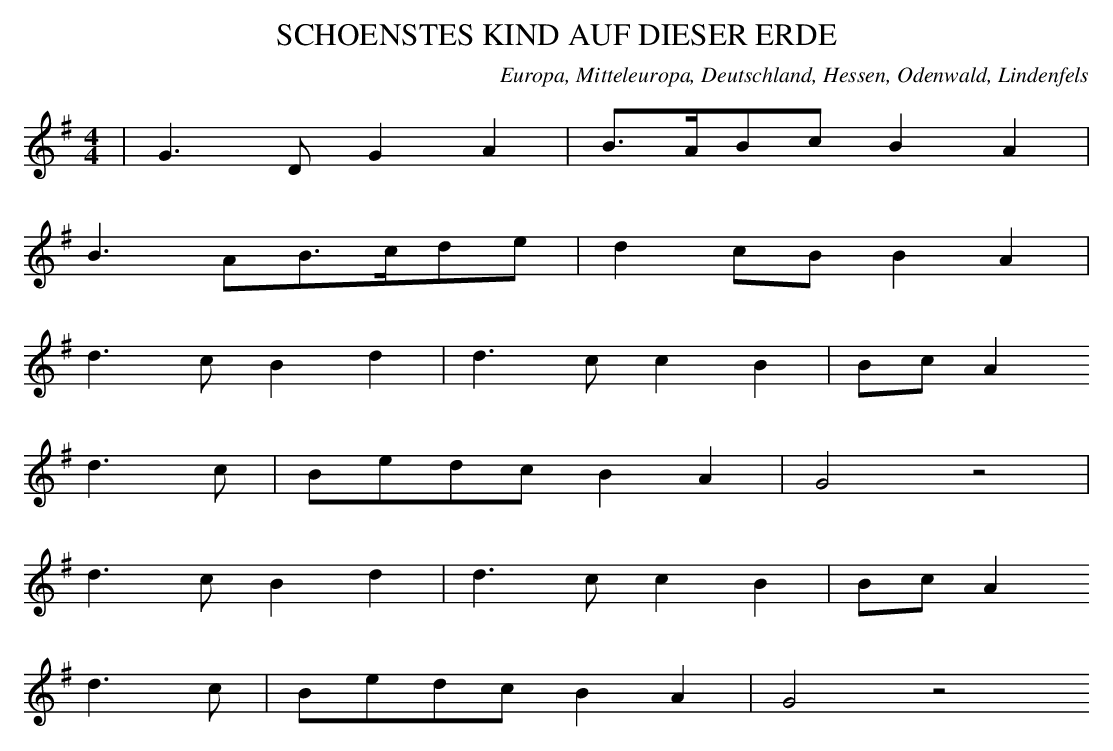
X:1
T: SCHOENSTES KIND AUF DIESER ERDE
O: Europa, Mitteleuropa, Deutschland, Hessen, Odenwald, Lindenfels
M: 4/4
L: 1/16
K: G
 | G6D2G4A4 | B3AB2c2B4A4 |
B6A2B3cd2e2 | d4c2B2B4A4 |
d6c2B4d4 | d6c2c4B4 | B2c2A4
d6c2 | B2e2d2c2B4A4 | G8z8 |
d6c2B4d4 | d6c2c4B4 | B2c2A4
d6c2 | B2e2d2c2B4A4 | G8z8
